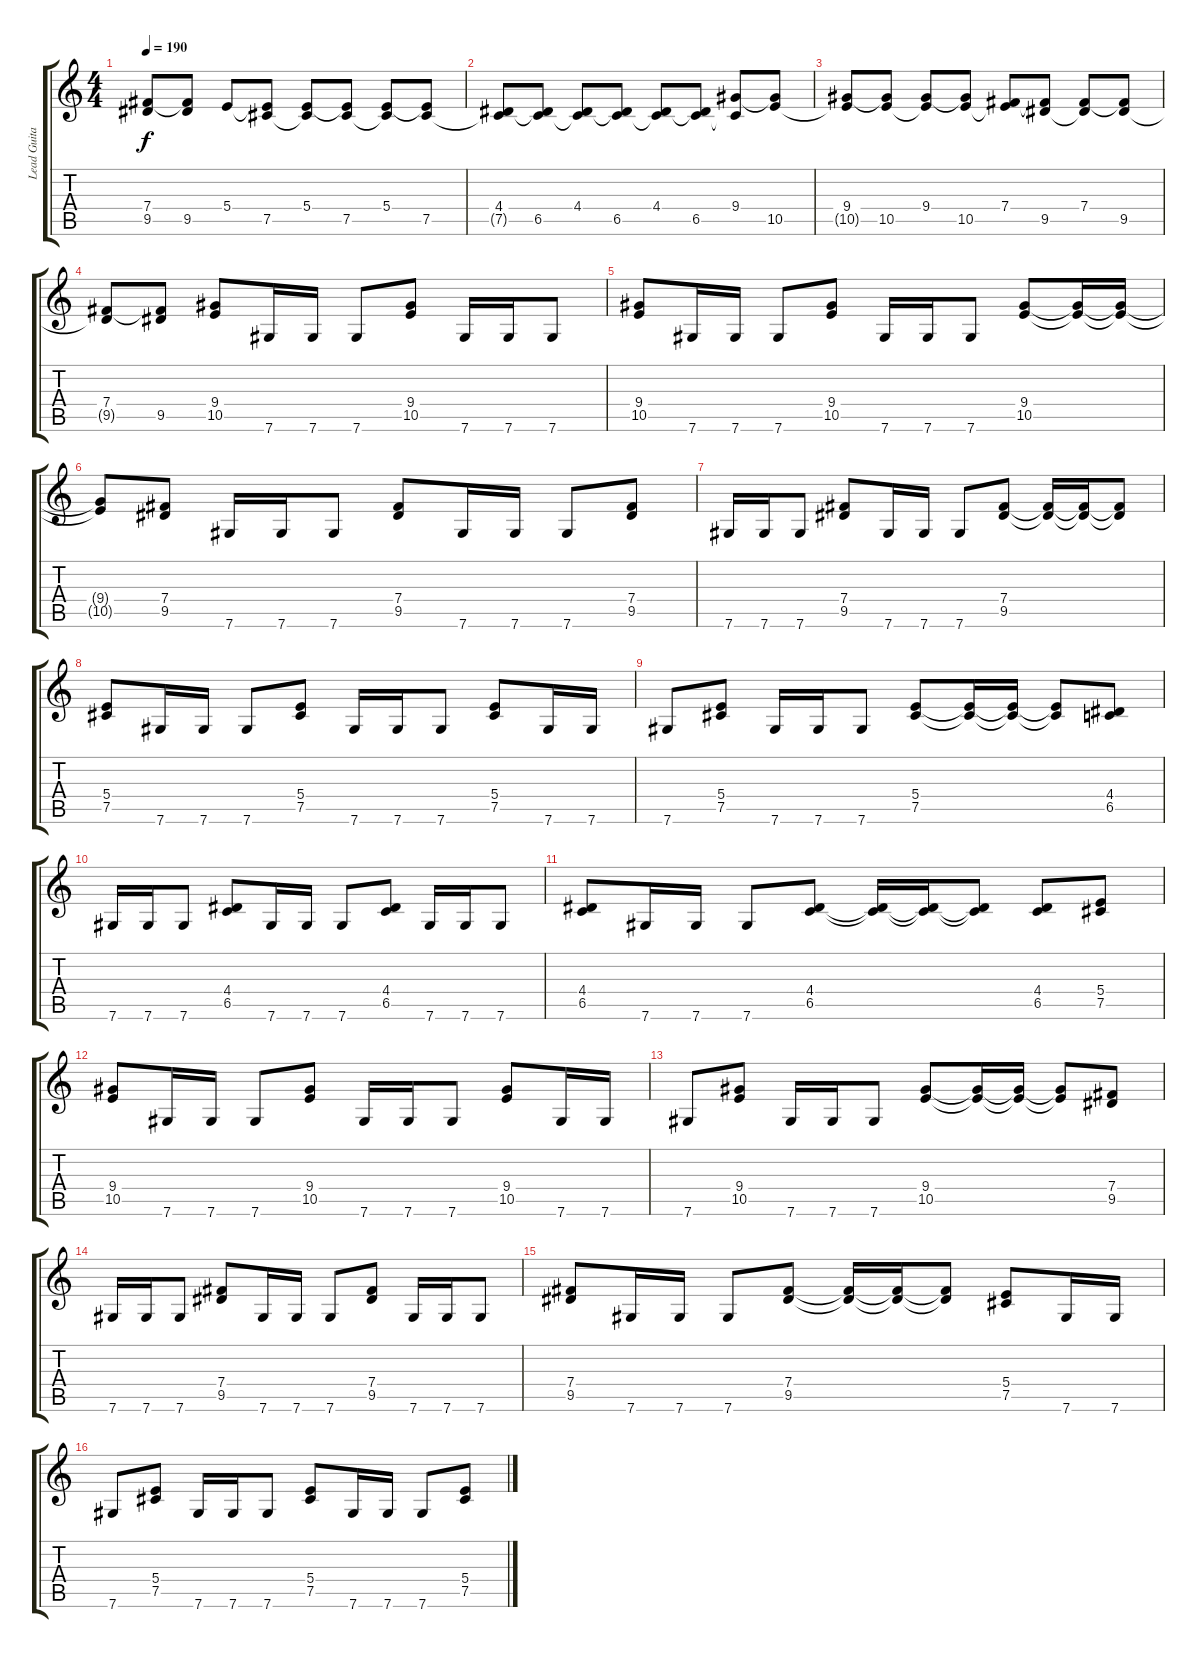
\track ("Lead Guitar" "Lead Guita") {instrument distortionguitar}
\staff {score tabs}
\tuning (Db4 Ab3 E3 B2 Gb2 Db2) {hide}
\ts (4 4)
\tempo 190
\clef g2
\ks c
(7.4 9.5{t}).8{dy f} (7.4{t} 9.5).8 5.4.8 (5.4{t} 7.5).8 (5.4 7.5{t}).8 (5.4{t} 7.5).8 (5.4 7.5{t}).8 (5.4{t} 7.5).8 |
(4.4 7.5{t}).8 (4.4{t} 6.5).8 (4.4 6.5{t}).8 (4.4{t} 6.5).8 (4.4 6.5{t}).8 (4.4{t} 6.5).8 (9.4 6.5{t}).8 (9.4{t} 10.5).8 |
(9.4 10.5{t}).8 (9.4{t} 10.5).8 (9.4 10.5{t}).8 (9.4{t} 10.5).8 (7.4 10.5{t}).8 (7.4{t} 9.5).8 (7.4 9.5{t}).8 (7.4{t} 9.5).8 |
(7.4 9.5{t}).8 (7.4{t} 9.5).8 (9.4 10.5).8 7.6.16 7.6.16 7.6.8 (9.4 10.5).8 7.6.16 7.6.16 7.6.8 |
(9.4 10.5).8 7.6.16 7.6.16 7.6.8 (9.4 10.5).8 7.6.16 7.6.16 7.6.8 (9.4 10.5).8 (9.4{t} 10.5{t}).16 (9.4{t} 10.5{t}).16 |
(9.4{t} 10.5{t}).8 (7.4 9.5).8 7.6.16 7.6.16 7.6.8 (7.4 9.5).8 7.6.16 7.6.16 7.6.8 (7.4 9.5).8 |
7.6.16 7.6.16 7.6.8 (7.4 9.5).8 7.6.16 7.6.16 7.6.8 (7.4 9.5).8 (7.4{t} 9.5{t}).16 (7.4{t} 9.5{t}).16 (7.4{t} 9.5{t}).8 |
(5.4 7.5).8 7.6.16 7.6.16 7.6.8 (5.4 7.5).8 7.6.16 7.6.16 7.6.8 (5.4 7.5).8 7.6.16 7.6.16 |
7.6.8 (5.4 7.5).8 7.6.16 7.6.16 7.6.8 (5.4 7.5).8 (5.4{t} 7.5{t}).16 (5.4{t} 7.5{t}).16 (5.4{t} 7.5{t}).8 (4.4 6.5).8 |
7.6.16 7.6.16 7.6.8 (4.4 6.5).8 7.6.16 7.6.16 7.6.8 (4.4 6.5).8 7.6.16 7.6.16 7.6.8 |
(4.4 6.5).8 7.6.16 7.6.16 7.6.8 (4.4 6.5).8 (4.4{t} 6.5{t}).16 (4.4{t} 6.5{t}).16 (4.4{t} 6.5{t}).8 (4.4 6.5).8 (5.4 7.5).8 |
(9.4 10.5).8 7.6.16 7.6.16 7.6.8 (9.4 10.5).8 7.6.16 7.6.16 7.6.8 (9.4 10.5).8 7.6.16 7.6.16 |
7.6.8 (9.4 10.5).8 7.6.16 7.6.16 7.6.8 (9.4 10.5).8 (9.4{t} 10.5{t}).16 (9.4{t} 10.5{t}).16 (9.4{t} 10.5{t}).8 (7.4 9.5).8 |
7.6.16 7.6.16 7.6.8 (7.4 9.5).8 7.6.16 7.6.16 7.6.8 (7.4 9.5).8 7.6.16 7.6.16 7.6.8 |
(7.4 9.5).8 7.6.16 7.6.16 7.6.8 (7.4 9.5).8 (7.4{t} 9.5{t}).16 (7.4{t} 9.5{t}).16 (7.4{t} 9.5{t}).8 (5.4 7.5).8 7.6.16 7.6.16 |
7.6.8 (5.4 7.5).8 7.6.16 7.6.16 7.6.8 (5.4 7.5).8 7.6.16 7.6.16 7.6.8 (5.4 7.5).8
